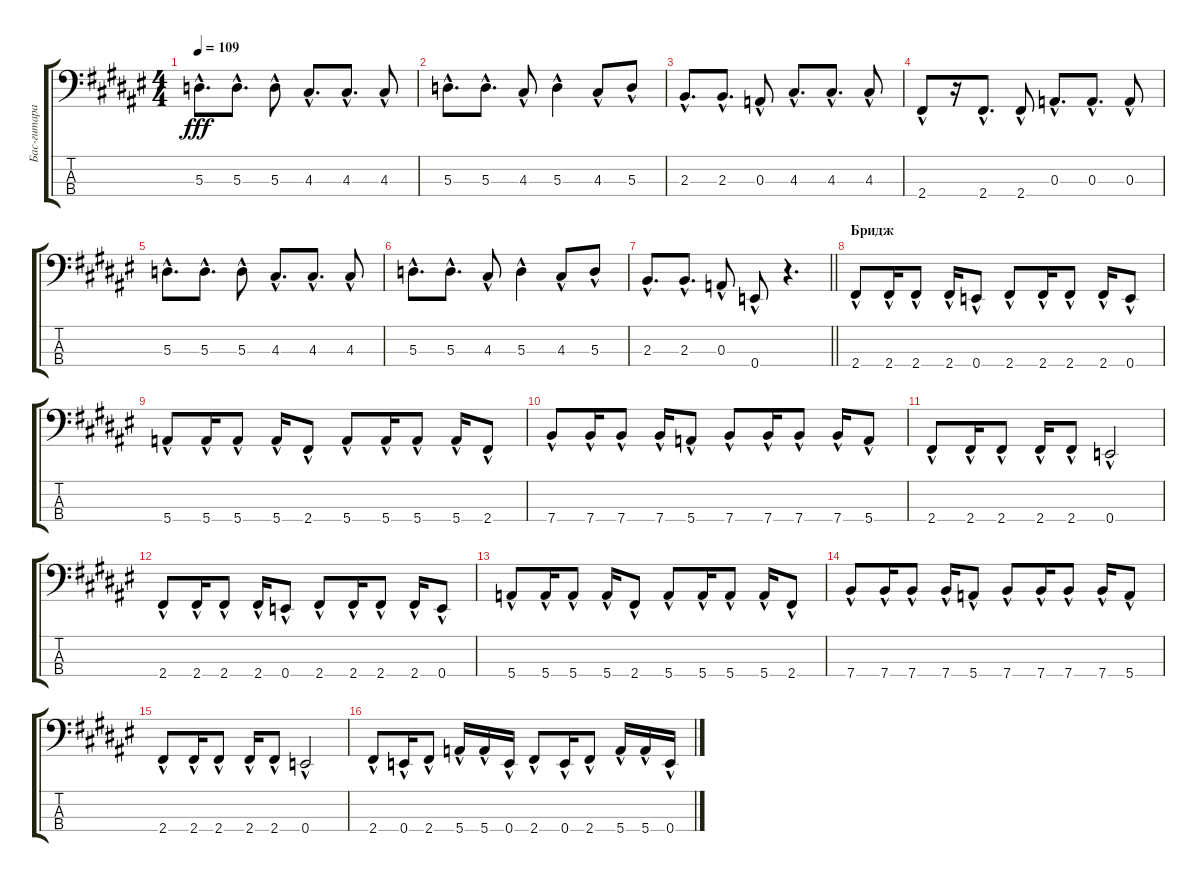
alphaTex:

\track ("Бас-гитара Макс" "Бас-гитара") {instrument acousticbass}
\staff {score tabs}
\tuning (G2 D2 A1 E1) {hide}
\ts (4 4)
\tempo 109
\clef f4
\ks f#
5.3{hac}.8{d dy fff} 5.3{hac}.8{d} 5.3{hac}.8 4.3{hac}.8{d} 4.3{hac}.8{d} 4.3{hac}.8 |
5.3{hac}.8{d} 5.3{hac}.8{d} 4.3{hac}.8 5.3{hac}.4 4.3{hac}.8 5.3{hac}.8 |
2.3{hac}.8{d} 2.3{hac}.8{d} 0.3{hac}.8 4.3{hac}.8{d} 4.3{hac}.8{d} 4.3{hac}.8 |
2.4{hac}.8 r.16 2.4{hac}.8{d} 2.4{hac}.8 0.3{hac}.8{d} 0.3{hac}.8{d} 0.3{hac}.8 |
5.3{hac}.8{d} 5.3{hac}.8{d} 5.3{hac}.8 4.3{hac}.8{d} 4.3{hac}.8{d} 4.3{hac}.8 |
5.3{hac}.8{d} 5.3{hac}.8{d} 4.3{hac}.8 5.3{hac}.4 4.3{hac}.8 5.3{hac}.8 |
\barLineRight lightlight
2.3{hac}.8{d} 2.3{hac}.8{d} 0.3{hac}.8 0.4{hac}.8 r.4{d} |
\section ("" "Бридж")
2.4{hac}.8 2.4{hac}.16 2.4{hac}.8 2.4{hac}.16 0.4{hac}.8 2.4{hac}.8 2.4{hac}.16 2.4{hac}.8 2.4{hac}.16 0.4{hac}.8 |
5.4{hac}.8 5.4{hac}.16 5.4{hac}.8 5.4{hac}.16 2.4{hac}.8 5.4{hac}.8 5.4{hac}.16 5.4{hac}.8 5.4{hac}.16 2.4{hac}.8 |
7.4{hac}.8 7.4{hac}.16 7.4{hac}.8 7.4{hac}.16 5.4{hac}.8 7.4{hac}.8 7.4{hac}.16 7.4{hac}.8 7.4{hac}.16 5.4{hac}.8 |
2.4{hac}.8 2.4{hac}.16 2.4{hac}.8 2.4{hac}.16 2.4{hac}.8 0.4{hac}.2 |
2.4{hac}.8 2.4{hac}.16 2.4{hac}.8 2.4{hac}.16 0.4{hac}.8 2.4{hac}.8 2.4{hac}.16 2.4{hac}.8 2.4{hac}.16 0.4{hac}.8 |
5.4{hac}.8 5.4{hac}.16 5.4{hac}.8 5.4{hac}.16 2.4{hac}.8 5.4{hac}.8 5.4{hac}.16 5.4{hac}.8 5.4{hac}.16 2.4{hac}.8 |
7.4{hac}.8 7.4{hac}.16 7.4{hac}.8 7.4{hac}.16 5.4{hac}.8 7.4{hac}.8 7.4{hac}.16 7.4{hac}.8 7.4{hac}.16 5.4{hac}.8 |
2.4{hac}.8 2.4{hac}.16 2.4{hac}.8 2.4{hac}.16 2.4{hac}.8 0.4{hac}.2 |
2.4{hac}.8 0.4{hac}.16 2.4{hac}.8 5.4{hac}.16 5.4{hac}.16 0.4{hac}.16 2.4{hac}.8 0.4{hac}.16 2.4{hac}.8 5.4{hac}.16 5.4{hac}.16 0.4{hac}.16
